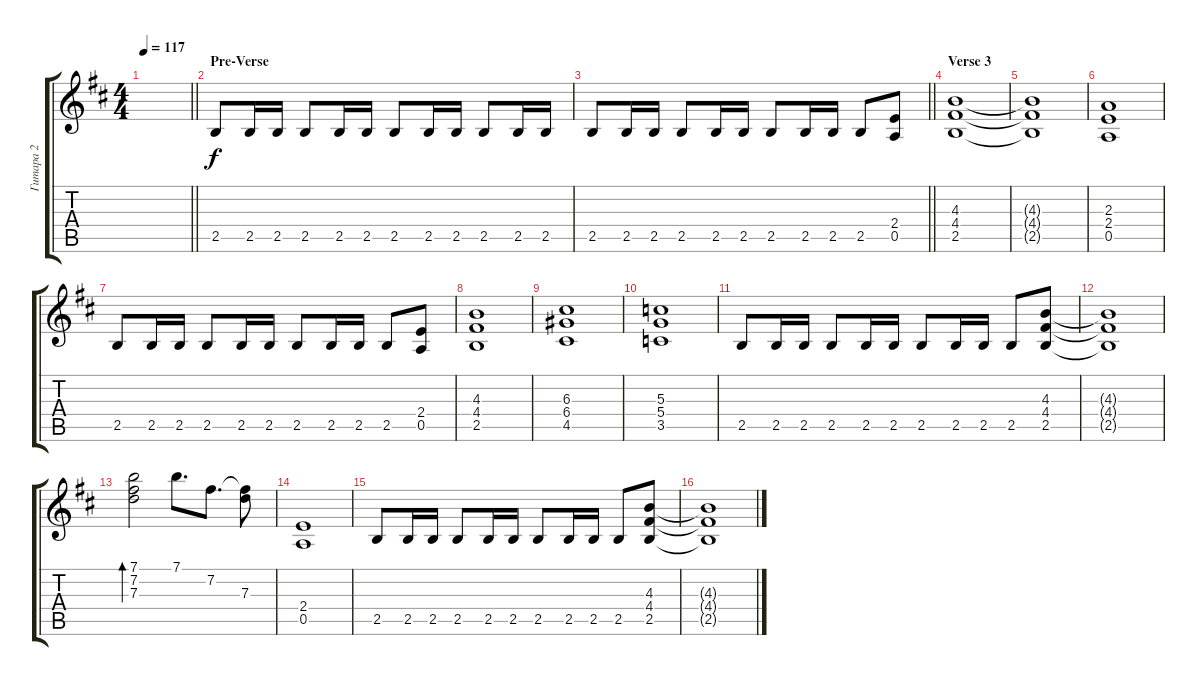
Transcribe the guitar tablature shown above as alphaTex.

\track ("Гитара 2" "Гитара 2") {instrument distortionguitar}
\staff {score tabs}
\tuning (E4 B3 G3 D3 A2 E2) {hide}
\ts (4 4)
\tempo 117
\clef g2
\barLineRight lightlight
\ks bminor
|
\section ("" "Pre-Verse")
2.5.8{dy f} 2.5.16 2.5.16 2.5.8 2.5.16 2.5.16 2.5.8 2.5.16 2.5.16 2.5.8 2.5.16 2.5.16 |
\barLineRight lightlight
2.5.8 2.5.16 2.5.16 2.5.8 2.5.16 2.5.16 2.5.8 2.5.16 2.5.16 2.5.8 (2.4 0.5).8 |
\section ("" "Verse 3")
\ks d
(4.3 4.4 2.5).1 |
(4.3{t} 4.4{t} 2.5{t}).1 |
(2.3 2.4 0.5).1 |
2.5.8 2.5.16 2.5.16 2.5.8 2.5.16 2.5.16 2.5.8 2.5.16 2.5.16 2.5.8 (2.4 0.5).8 |
(4.3 4.4 2.5).1 |
(6.3 6.4 4.5).1 |
(5.3 5.4 3.5).1 |
2.5.8 2.5.16 2.5.16 2.5.8 2.5.16 2.5.16 2.5.8 2.5.16 2.5.16 2.5.8 (4.3 4.4 2.5).8 |
(4.3{t} 4.4{t} 2.5{t}).1 |
(7.1 7.2 7.3).2{bd 240} 7.1.8{d} 7.2.8{d} (7.2{t} 7.3).8 |
(2.4 0.5).1 |
2.5.8 2.5.16 2.5.16 2.5.8 2.5.16 2.5.16 2.5.8 2.5.16 2.5.16 2.5.8 (4.3 4.4 2.5).8 |
(4.3{t} 4.4{t} 2.5{t}).1
